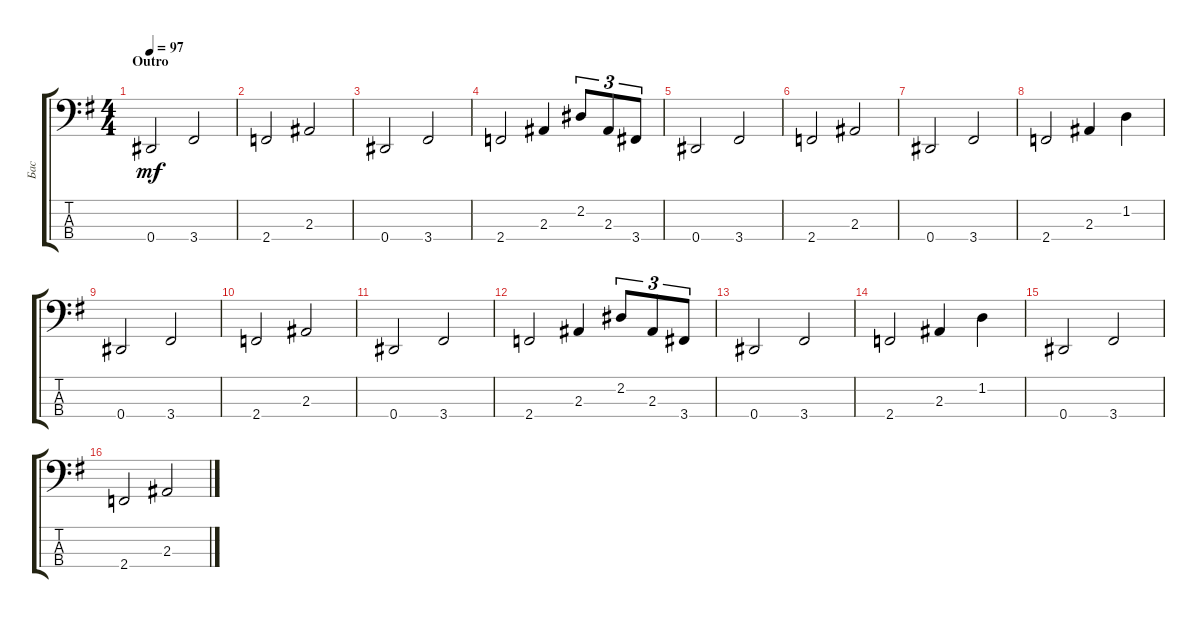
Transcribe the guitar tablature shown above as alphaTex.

\track ("Бас" "Бас") {instrument electricbassfinger}
\staff {score tabs}
\tuning (Gb2 Db2 Ab1 Eb1) {hide}
\ts (4 4)
\section ("" "Outro")
\tempo 97
\clef f4
\ks eminor
0.4.2{dy mf} 3.4.2 |
2.4.2 2.3.2 |
0.4.2 3.4.2 |
2.4.2 2.3.4 2.2.8{tu (3 2)} 2.3.8{tu (3 2)} 3.4.8{tu (3 2)} |
0.4.2 3.4.2 |
2.4.2 2.3.2 |
0.4.2 3.4.2 |
2.4.2 2.3.4 1.2.4 |
0.4.2 3.4.2 |
2.4.2 2.3.2 |
0.4.2 3.4.2 |
2.4.2 2.3.4 2.2.8{tu (3 2)} 2.3.8{tu (3 2)} 3.4.8{tu (3 2)} |
0.4.2 3.4.2 |
2.4.2 2.3.4 1.2.4 |
0.4.2 3.4.2 |
2.4.2 2.3.2
